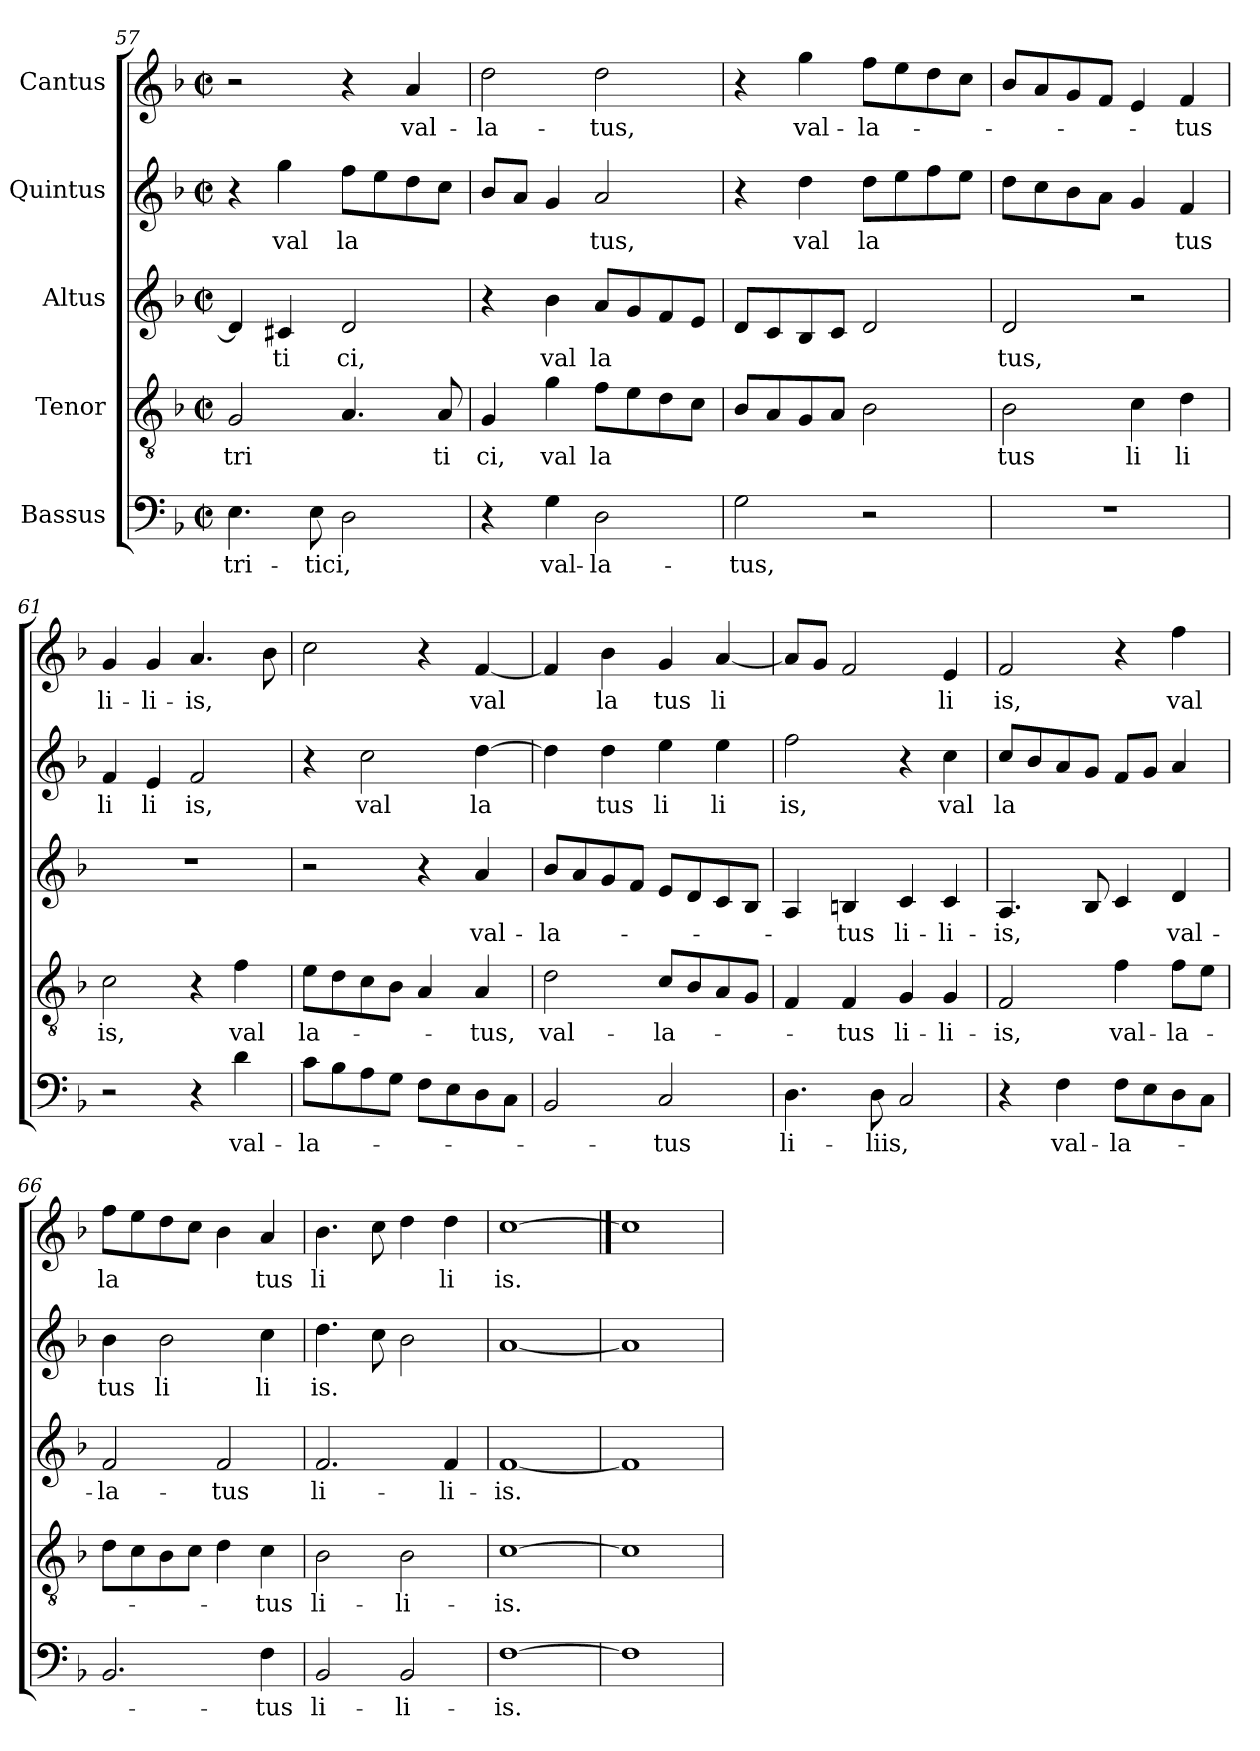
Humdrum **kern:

**kern	**text	**kern	**text	**kern	**text	**kern	**text	**kern	**text
*part5	*part5	*part4	*part4	*part3	*part3	*part2	*part2	*part1	*part1
*staff5	*staff5	*staff4	*staff4	*staff3	*staff3	*staff2	*staff2	*staff1	*staff1
*I"Bassus	*	*I"Tenor	*	*I"Altus	*	*I"Quintus	*	*I"Cantus	*
*clefF4	*	*clefGv2	*	*clefG2	*	*clefG2	*	*clefG2	*
*k[b-]	*	*k[b-]	*	*k[b-]	*	*k[b-]	*	*k[b-]	*
*F:	*	*F:	*	*F:	*	*F:	*	*F:	*
*M2/2	*	*M2/2	*	*M2/2	*	*M2/2	*	*M2/2	*
*met(c|)	*	*met(c|)	*	*met(c|)	*	*met(c|)	*	*met(c|)	*
=57	=57	=57	=57	=57	=57	=57	=57	=57	=57
!	!LO:LY:b:cj	!	!LO:LY:b:cj	!	!	!	!	!	!
4.E\	tri-	2G/	tri	4d/]	.	4r	.	2r	.
!	!	!	!	!	!LO:LY:b:cj	!	!LO:LY:b:cj	!	!
.	.	.	.	4c#X/	ti	4gg\	val	.	.
!	!LO:LY:b	!	!	!	!	!	!	!	!
8E\	-tici,	.	.	.	.	.	.	.	.
!	!	!	!	!	!LO:LY:b:cj	!	!LO:LY:b:cj	!	!
2D\	.	4.A/	.	2d/	ci,	8ff\L	la	4r	.
.	.	.	.	.	.	8ee\	.	.	.
!	!	!	!	!	!	!	!	!	!LO:LY:b:cj
.	.	.	.	.	.	8dd\	.	4a/	val-
!	!	!	!LO:LY:b:cj	!	!	!	!	!	!
.	.	8A/	ti	.	.	8cc\J	.	.	.
=58	=58	=58	=58	=58	=58	=58	=58	=58	=58
!	!	!	!LO:LY:b:cj	!	!	!	!	!	!LO:LY:b:cj
4r	.	4G/	ci,	4r	.	8b-/L	.	2dd\	-la-
.	.	.	.	.	.	8a/J	.	.	.
!	!LO:LY:b:cj	!	!LO:LY:b:cj	!	!LO:LY:b:cj	!	!	!	!
4G\	val-	4g\	val	4b-\	val	4g/	.	.	.
!	!LO:LY:b:cj	!	!LO:LY:b:cj	!	!LO:LY:b:cj	!	!LO:LY:b:cj	!	!LO:LY:b:cj
2D\	-la-	8f\L	la	8a/L	la	2a/	tus,	2dd\	-tus,
.	.	8e\	.	8g/	.	.	.	.	.
.	.	8d\	.	8f/	.	.	.	.	.
.	.	8c\J	.	8e/J	.	.	.	.	.
=59	=59	=59	=59	=59	=59	=59	=59	=59	=59
!	!LO:LY:b:cj	!	!	!	!	!	!	!	!
2G\	-tus,	8B-/L	.	8d/L	.	4r	.	4r	.
.	.	8A/	.	8c/	.	.	.	.	.
!	!	!	!	!	!	!	!LO:LY:b:cj	!	!LO:LY:b:cj
.	.	8G/	.	8B-/	.	4dd\	val	4gg\	val-
.	.	8A/J	.	8c/J	.	.	.	.	.
!	!	!	!	!	!	!	!LO:LY:b:cj	!	!LO:LY:b:cj
2r	.	2B-\	.	2d/	.	8dd\L	la	8ff\L	-la-
.	.	.	.	.	.	8ee\	.	8ee\	.
.	.	.	.	.	.	8ff\	.	8dd\	.
.	.	.	.	.	.	8ee\J	.	8cc\J	.
=60	=60	=60	=60	=60	=60	=60	=60	=60	=60
!	!	!	!LO:LY:b:cj	!	!LO:LY:b:cj	!	!	!	!
1r	.	2B-\	tus	2d/	tus,	8dd\L	.	8b-/L	.
.	.	.	.	.	.	8cc\	.	8a/	.
.	.	.	.	.	.	8b-\	.	8g/	.
.	.	.	.	.	.	8a\J	.	8f/J	.
!	!	!	!LO:LY:b:cj	!	!	!	!	!	!
.	.	4c\	li	2r	.	4g/	.	4e/	.
!	!	!	!LO:LY:b:cj	!	!	!	!LO:LY:b:cj	!	!LO:LY:b:cj
.	.	4d\	li	.	.	4f/	tus	4f/	-tus
=61	=61	=61	=61	=61	=61	=61	=61	=61	=61
!	!	!	!LO:LY:b:cj	!	!	!	!LO:LY:b:cj	!	!LO:LY:b:cj
2r	.	2c\	is,	1r	.	4f/	li	4g/	li-
!	!	!	!	!	!	!	!LO:LY:b:cj	!	!LO:LY:b:cj
.	.	.	.	.	.	4e/	li	4g/	-li-
!	!	!	!	!	!	!	!LO:LY:b:cj	!	!LO:LY:b:cj
4r	.	4r	.	.	.	2f/	is,	4.a/	-is,
!	!LO:LY:b:cj	!	!LO:LY:b:cj	!	!	!	!	!	!
4d\	val-	4f\	val	.	.	.	.	.	.
.	.	.	.	.	.	.	.	8b-\	.
!!LO:PB:g=z
=62	=62	=62	=62	=62	=62	=62	=62	=62	=62
!	!LO:LY:b:cj	!	!LO:LY:b:cj	!	!	!	!	!	!
8c\L	-la-	8e\L	la-	2r	.	4r	.	2cc\	.
8B-\	.	8d\	.	.	.	.	.	.	.
!	!	!	!	!	!	!	!LO:LY:b:cj	!	!
8A\	.	8c\	.	.	.	2cc\	val	.	.
8G\J	.	8B-\J	.	.	.	.	.	.	.
8F\L	.	4A/	.	4r	.	.	.	4r	.
8E\	.	.	.	.	.	.	.	.	.
!	!	!	!LO:LY:b:cj	!	!LO:LY:b:cj	!	!LO:LY:b:cj	!	!LO:LY:b
8D\	.	4A/	-tus,	4a/	val-	[>4dd\	la	[<4f/	val
8C\J	.	.	.	.	.	.	.	.	.
=63	=63	=63	=63	=63	=63	=63	=63	=63	=63
!	!	!	!LO:LY:b:cj	!	!LO:LY:b:cj	!	!	!	!
2BB-/	.	2d\	val-	8b-/L	-la-	4dd\]	.	4f/]	.
.	.	.	.	8a/	.	.	.	.	.
!	!	!	!	!	!	!	!LO:LY:b:cj	!	!LO:LY:b:cj
.	.	.	.	8g/	.	4dd\	tus	4b-\	la
.	.	.	.	8f/J	.	.	.	.	.
!	!LO:LY:b:cj	!	!LO:LY:b:cj	!	!	!	!LO:LY:b:cj	!	!LO:LY:b:cj
2C/	-tus	8c/L	-la-	8e/L	.	4ee\	li	4g/	tus
.	.	8B-/	.	8d/	.	.	.	.	.
!	!	!	!	!	!	!	!LO:LY:b:cj	!	!LO:LY:b:cj
.	.	8A/	.	8c/	.	4ee\	li	[<4a/	li
.	.	8G/J	.	8B-/J	.	.	.	.	.
=64	=64	=64	=64	=64	=64	=64	=64	=64	=64
!	!LO:LY:b:cj	!	!	!	!	!	!LO:LY:b:cj	!	!
4.D\	li-	4F/	.	4A/	.	2ff\	is,	8a/L]	.
.	.	.	.	.	.	.	.	8g/J	.
!	!	!	!LO:LY:b:cj	!	!LO:LY:b:cj	!	!	!	!
.	.	4F/	-tus	4Bn/	-tus	.	.	2f/	.
!	!LO:LY:b	!	!	!	!	!	!	!	!
8D\	-liis,	.	.	.	.	.	.	.	.
!	!	!	!LO:LY:b:cj	!	!LO:LY:b:cj	!	!	!	!
2C/	.	4G/	li-	4c/	li-	4r	.	.	.
!	!	!	!LO:LY:b:cj	!	!LO:LY:b:cj	!	!LO:LY:b:cj	!	!LO:LY:b:cj
.	.	4G/	-li-	4c/	-li-	4cc\	val	4e/	li
=65	=65	=65	=65	=65	=65	=65	=65	=65	=65
!	!	!	!LO:LY:b:cj	!	!LO:LY:b:cj	!	!LO:LY:b:cj	!	!LO:LY:b:cj
4r	.	2F/	-is,	4.A/	-is,	8cc/L	la	2f/	is,
.	.	.	.	.	.	8b-/	.	.	.
!	!LO:LY:b:cj	!	!	!	!	!	!	!	!
4F\	val-	.	.	.	.	8a/	.	.	.
.	.	.	.	8B-/	.	8g/J	.	.	.
!	!LO:LY:b:cj	!	!LO:LY:b:cj	!	!	!	!	!	!
8F\L	-la-	4f\	val-	4c/	.	8f/L	.	4r	.
8E\	.	.	.	.	.	8g/J	.	.	.
!	!	!	!LO:LY:b:cj	!	!LO:LY:b:cj	!	!	!	!LO:LY:b:cj
8D\	.	8f\L	-la-	4d/	val-	4a/	.	4ff\	val
8C\J	.	8e\J	.	.	.	.	.	.	.
=66	=66	=66	=66	=66	=66	=66	=66	=66	=66
!	!	!	!	!	!LO:LY:b:cj	!	!LO:LY:b:cj	!	!LO:LY:b:cj
2.BB-/	.	8d\L	.	2f/	-la-	4b-\	tus	8ff\L	la
.	.	8c\	.	.	.	.	.	8ee\	.
!	!	!	!	!	!	!	!LO:LY:b:cj	!	!
.	.	8B-\	.	.	.	2b-\	li	8dd\	.
.	.	8c\J	.	.	.	.	.	8cc\J	.
!	!	!	!	!	!LO:LY:b:cj	!	!	!	!
.	.	4d\	.	2f/	-tus	.	.	4b-\	.
!	!LO:LY:b:cj	!	!LO:LY:b:cj	!	!	!	!LO:LY:b:cj	!	!LO:LY:b:cj
4F\	-tus	4c\	-tus	.	.	4cc\	li	4a/	tus
=67	=67	=67	=67	=67	=67	=67	=67	=67	=67
!	!LO:LY:b:cj	!	!LO:LY:b:cj	!	!LO:LY:b:cj	!	!LO:LY:b:cj	!	!LO:LY:b:cj
2BB-/	li-	2B-\	li-	2.f/	li-	4.dd\	is.	4.b-\	li
.	.	.	.	.	.	8cc\	.	8cc\	.
!	!LO:LY:b:cj	!	!LO:LY:b:cj	!	!	!	!	!	!
2BB-/	-li-	2B-\	-li-	.	.	2b-\	.	4dd\	.
!	!	!	!	!	!LO:LY:b:cj	!	!	!	!LO:LY:b:cj
.	.	.	.	4f/	-li-	.	.	4dd\	li
=68	=68	=68	=68	=68	=68	=68	=68	=68	=68
!	!LO:LY:b:cj	!	!LO:LY:b:cj	!	!LO:LY:b:cj	!	!	!	!LO:LY:b:cj
[1F	-is.	[1c	-is.	[1f	-is.	[1a	.	[1cc	is.
=69	==69	=69	==69	=69	==69	=69	==69	==69	==69
1F]	.	1c]	.	1f]	.	1a]	.	1cc]	.
=	=	=	=	=	=	=	=	=	=
*-	*-	*-	*-	*-	*-	*-	*-	*-	*-
